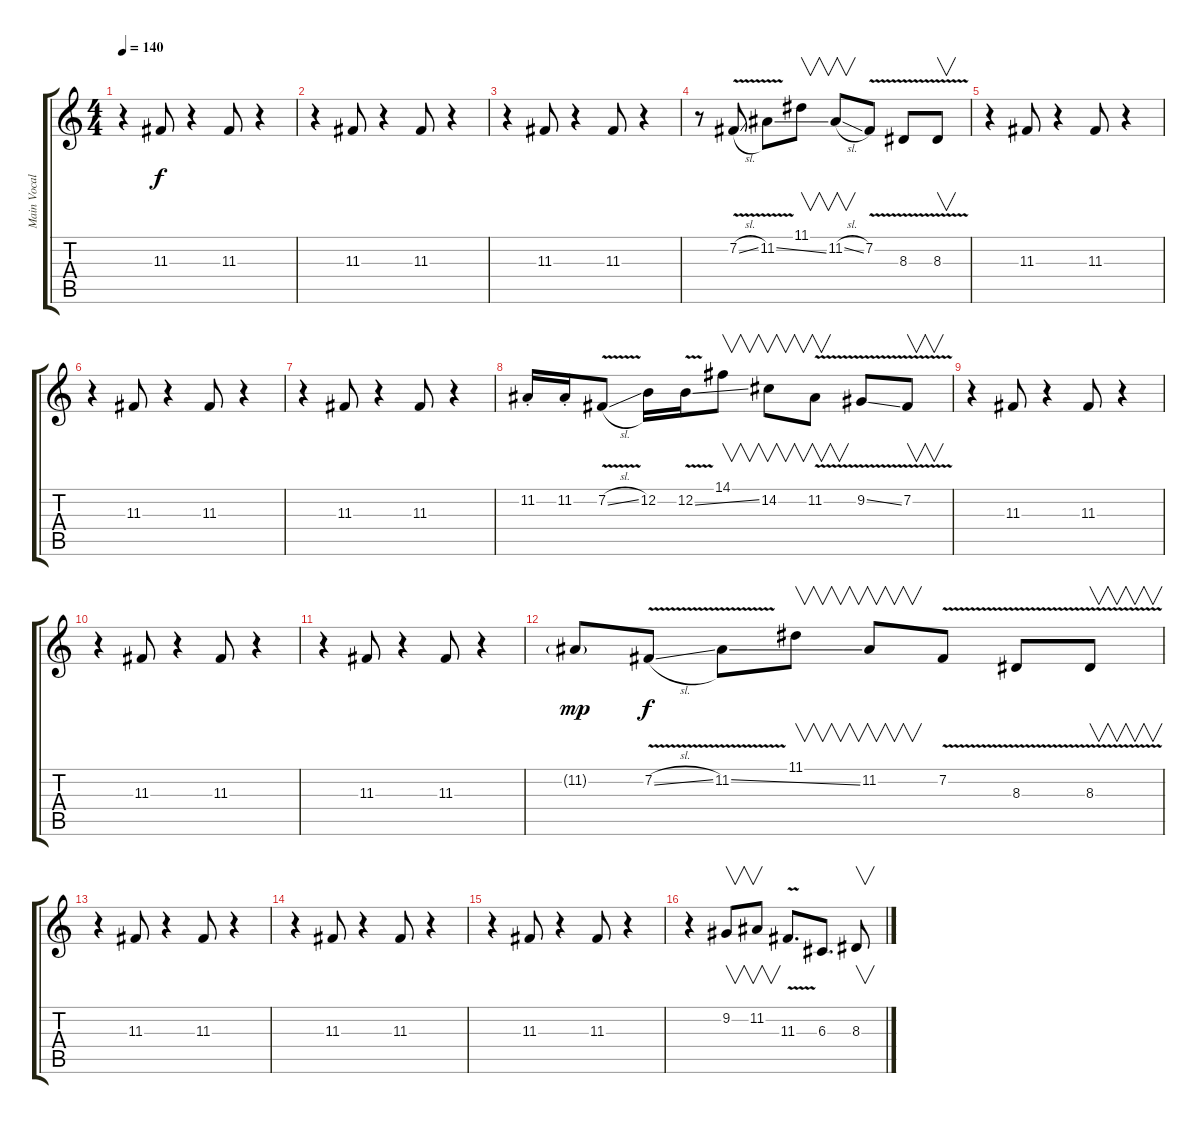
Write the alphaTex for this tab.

\track ("Main Vocal" "Main Vocal") {instrument oboe}
\staff {score tabs}
\tuning (E4 B3 G3 D3 A2 E2) {hide}
\ts (4 4)
\tempo 140
\clef g2
\ks c
r.4{dy f} 11.3.8{volume 13} r.4 11.3.8 r.4 |
r.4 11.3.8 r.4 11.3.8 r.4 |
r.4 11.3.8 r.4 11.3.8 r.4 |
r.8 7.2{v sl}.8 11.2{v ss}.8 11.1.8{v} 11.2{sl}.8{v} 7.2{v}.8 8.3{v}.8 8.3{v}.8{v} |
r.4 11.3.8 r.4 11.3.8 r.4 |
r.4 11.3.8 r.4 11.3.8 r.4 |
r.4 11.3.8 r.4 11.3.8 r.4 |
11.2{st}.16 11.2{st}.16 7.2{v sl}.8 12.2.16 12.2{v ss}.16 14.1.8{v} 14.2.8{v} 11.2{v}.8{v} 9.2{v ss}.8 7.2{v}.8{v} |
r.4 11.3.8 r.4 11.3.8 r.4 |
r.4 11.3.8 r.4 11.3.8 r.4 |
r.4 11.3.8 r.4 11.3.8 r.4 |
11.2{g}.8{dy mp} 7.2{v sl}.8{dy f} 11.2{v ss}.8 11.1.8{v} 11.2.8{v} 7.2{v}.8 8.3{v}.8 8.3{v}.8{v} |
r.4 11.3.8 r.4 11.3.8 r.4 |
r.4 11.3.8 r.4 11.3.8 r.4 |
r.4 11.3.8 r.4 11.3.8 r.4 |
r.4 9.2.8{v} 11.2.8{v} 11.3{v}.8{d} 6.3.8{d} 8.3.8{v}
